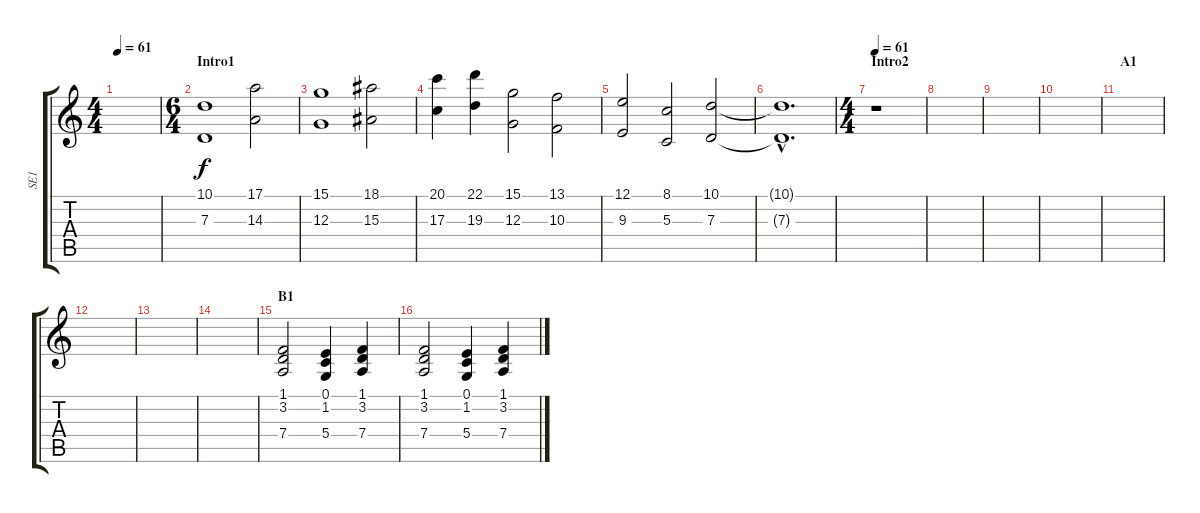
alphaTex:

\track ("SE1" "SE1") {instrument stringensemble1}
\staff {score tabs}
\tuning (E4 B3 G3 D3 A2 E2) {hide}
\ts (4 4)
\tempo 61
\tempo 70
\tempo 61
\clef g2
\ks c
|
\ts (6 4)
\section ("" "Intro1")
(10.1 7.3).1{instrument stringensemble1} (17.1 14.3).2 |
(15.1 12.3).1 (18.1 15.3).2 |
(20.1 17.3).4 (22.1 19.3).4 (15.1 12.3).2 (13.1 10.3).2 |
(12.1 9.3).2 (8.1 5.3).2 (10.1 7.3).2 |
(10.1{hac t} 7.3{hac t}).1{d volume 0} |
\ts (4 4)
\section ("" "Intro2")
\tempo 61
r.1{volume 9} |
|
|
|
\section ("" "A1")
|
|
|
|
\section ("" "B1")
(1.1 3.2 7.4).2 (0.1 1.2 5.4).4 (1.1 3.2 7.4).4 |
(1.1 3.2 7.4).2 (0.1 1.2 5.4).4 (1.1 3.2 7.4).4
